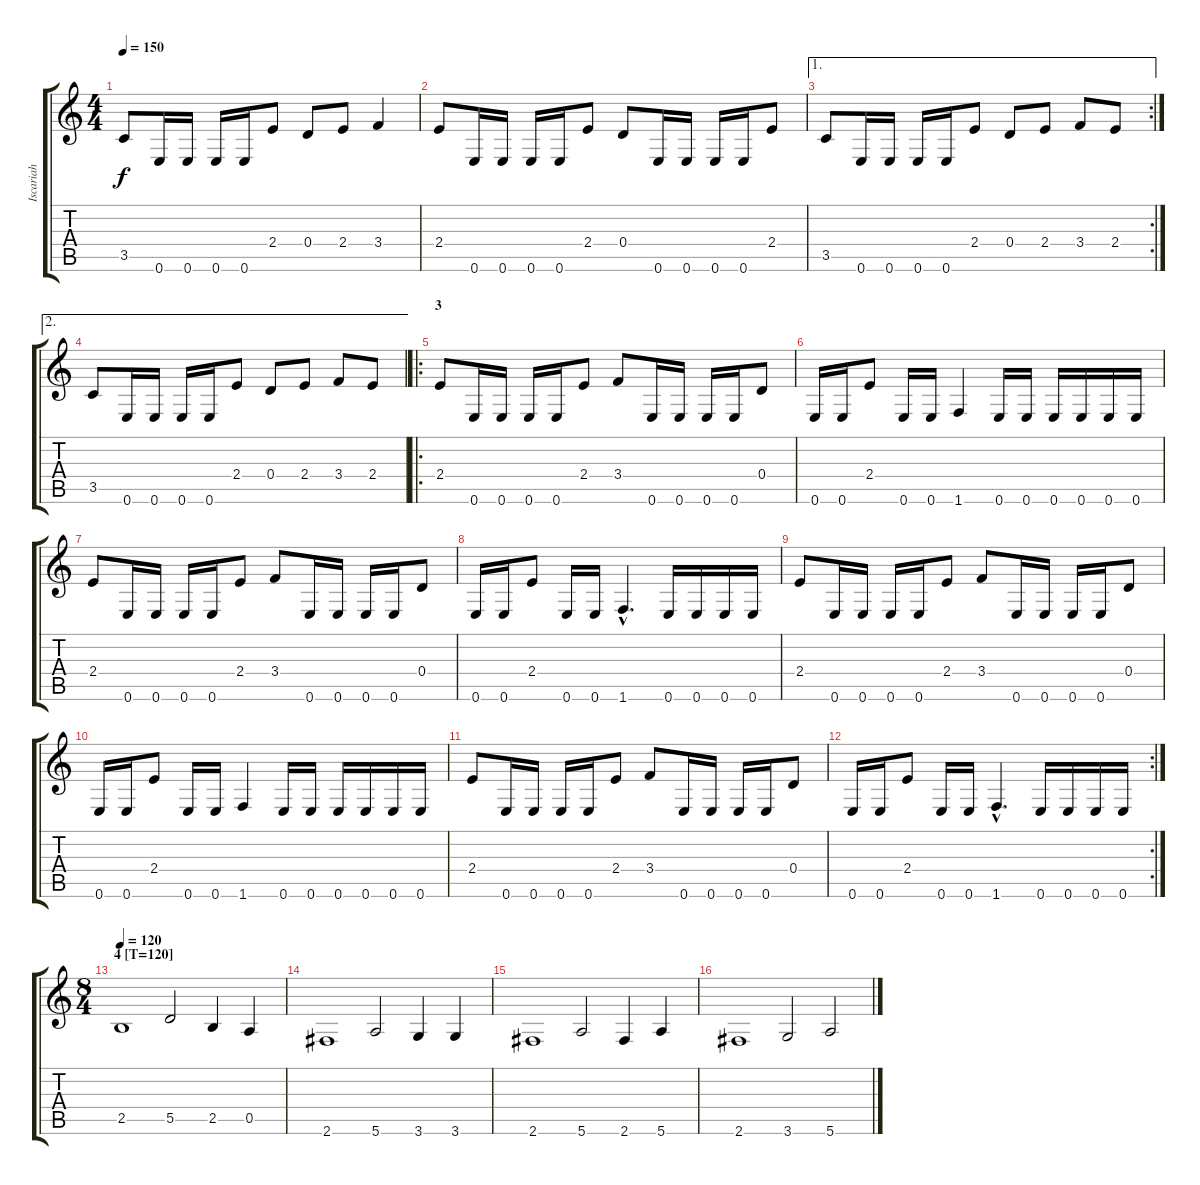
\track ("Iscariah" "Iscariah") {instrument electricbassfinger}
\staff {score tabs}
\tuning (E4 B3 G3 D3 A2 E2) {hide}
\ts (4 4)
\tempo 150
\clef g2
\ks c
3.5.8{dy f} 0.6.16 0.6.16 0.6.16 0.6.16 2.4.8 0.4.8 2.4.8 3.4.4 |
2.4.8 0.6.16 0.6.16 0.6.16 0.6.16 2.4.8 0.4.8 0.6.16 0.6.16 0.6.16 0.6.16 2.4.8 |
\ae 1
\rc 2
3.5.8 0.6.16 0.6.16 0.6.16 0.6.16 2.4.8 0.4.8 2.4.8 3.4.8 2.4.8 |
\ae 2
3.5.8 0.6.16 0.6.16 0.6.16 0.6.16 2.4.8 0.4.8 2.4.8 3.4.8 2.4.8 |
\ro
\section ("" "3")
2.4.8 0.6.16 0.6.16 0.6.16 0.6.16 2.4.8 3.4.8 0.6.16 0.6.16 0.6.16 0.6.16 0.4.8 |
0.6.16 0.6.16 2.4.8 0.6.16 0.6.16 1.6.4 0.6.16 0.6.16 0.6.16 0.6.16 0.6.16 0.6.16 |
2.4.8 0.6.16 0.6.16 0.6.16 0.6.16 2.4.8 3.4.8 0.6.16 0.6.16 0.6.16 0.6.16 0.4.8 |
0.6.16 0.6.16 2.4.8 0.6.16 0.6.16 1.6{hac}.4{d} 0.6.16 0.6.16 0.6.16 0.6.16 |
2.4.8 0.6.16 0.6.16 0.6.16 0.6.16 2.4.8 3.4.8 0.6.16 0.6.16 0.6.16 0.6.16 0.4.8 |
0.6.16 0.6.16 2.4.8 0.6.16 0.6.16 1.6.4 0.6.16 0.6.16 0.6.16 0.6.16 0.6.16 0.6.16 |
2.4.8 0.6.16 0.6.16 0.6.16 0.6.16 2.4.8 3.4.8 0.6.16 0.6.16 0.6.16 0.6.16 0.4.8 |
\rc 2
0.6.16 0.6.16 2.4.8 0.6.16 0.6.16 1.6{hac}.4{d} 0.6.16 0.6.16 0.6.16 0.6.16 |
\ts (8 4)
\section ("" "4 [T=120]")
\tempo 120
2.5.1 5.5.2 2.5.4 0.5.4 |
2.6.1 5.6.2 3.6.4 3.6.4 |
2.6.1 5.6.2 2.6.4 5.6.4 |
2.6.1 3.6.2 5.6.2
